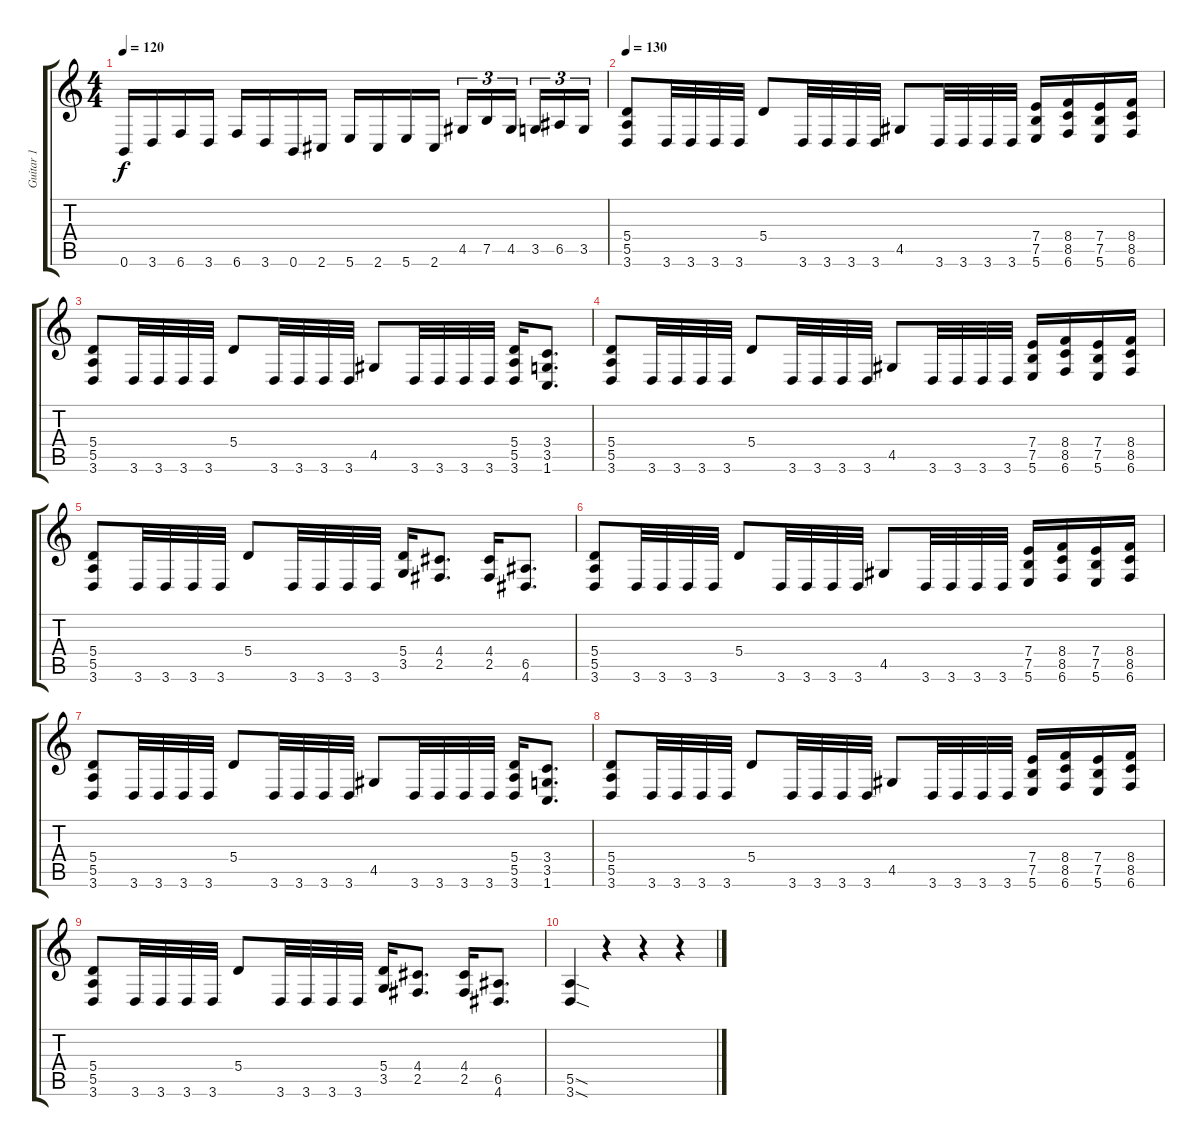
\track ("Guitar 1" "Guitar 1") {instrument distortionguitar}
\staff {score tabs}
\tuning (B3 Gb3 D3 A2 E2 B1) {hide}
\ts (4 4)
\tempo 120
\clef g2
\ks c
0.6.16{dy f} 3.6.16 6.6.16 3.6.16 6.6.16 3.6.16 0.6.16 2.6.16 5.6.16 2.6.16 5.6.16 2.6.16 4.5.16{tu (3 2)} 7.5.16{tu (3 2)} 4.5.16{tu (3 2) beam splitsecondary} 3.5.16{tu (3 2)} 6.5.16{tu (3 2)} 3.5.16{tu (3 2)} |
\tempo 130
(5.4 5.5 3.6).8 3.6.32 3.6.32 3.6.32 3.6.32 5.4.8 3.6.32 3.6.32 3.6.32 3.6.32 4.5.8 3.6.32 3.6.32 3.6.32 3.6.32 (7.4 7.5 5.6).16 (8.4 8.5 6.6).16 (7.4 7.5 5.6).16 (8.4 8.5 6.6).16 |
(5.4 5.5 3.6).8 3.6.32 3.6.32 3.6.32 3.6.32 5.4.8 3.6.32 3.6.32 3.6.32 3.6.32 4.5.8 3.6.32 3.6.32 3.6.32 3.6.32 (5.4 5.5 3.6).16 (3.4 3.5 1.6).8{d} |
(5.4 5.5 3.6).8 3.6.32 3.6.32 3.6.32 3.6.32 5.4.8 3.6.32 3.6.32 3.6.32 3.6.32 4.5.8 3.6.32 3.6.32 3.6.32 3.6.32 (7.4 7.5 5.6).16 (8.4 8.5 6.6).16 (7.4 7.5 5.6).16 (8.4 8.5 6.6).16 |
(5.4 5.5 3.6).8 3.6.32 3.6.32 3.6.32 3.6.32 5.4.8 3.6.32 3.6.32 3.6.32 3.6.32 (5.4 3.5).16 (4.4 2.5).8{d} (4.4 2.5).16 (6.5 4.6).8{d} |
(5.4 5.5 3.6).8 3.6.32 3.6.32 3.6.32 3.6.32 5.4.8 3.6.32 3.6.32 3.6.32 3.6.32 4.5.8 3.6.32 3.6.32 3.6.32 3.6.32 (7.4 7.5 5.6).16 (8.4 8.5 6.6).16 (7.4 7.5 5.6).16 (8.4 8.5 6.6).16 |
(5.4 5.5 3.6).8 3.6.32 3.6.32 3.6.32 3.6.32 5.4.8 3.6.32 3.6.32 3.6.32 3.6.32 4.5.8 3.6.32 3.6.32 3.6.32 3.6.32 (5.4 5.5 3.6).16 (3.4 3.5 1.6).8{d} |
(5.4 5.5 3.6).8 3.6.32 3.6.32 3.6.32 3.6.32 5.4.8 3.6.32 3.6.32 3.6.32 3.6.32 4.5.8 3.6.32 3.6.32 3.6.32 3.6.32 (7.4 7.5 5.6).16 (8.4 8.5 6.6).16 (7.4 7.5 5.6).16 (8.4 8.5 6.6).16 |
(5.4 5.5 3.6).8 3.6.32 3.6.32 3.6.32 3.6.32 5.4.8 3.6.32 3.6.32 3.6.32 3.6.32 (5.4 3.5).16 (4.4 2.5).8{d} (4.4 2.5).16 (6.5 4.6).8{d} |
(5.5{sod} 3.6{sod}).4 r.4 r.4 r.4
